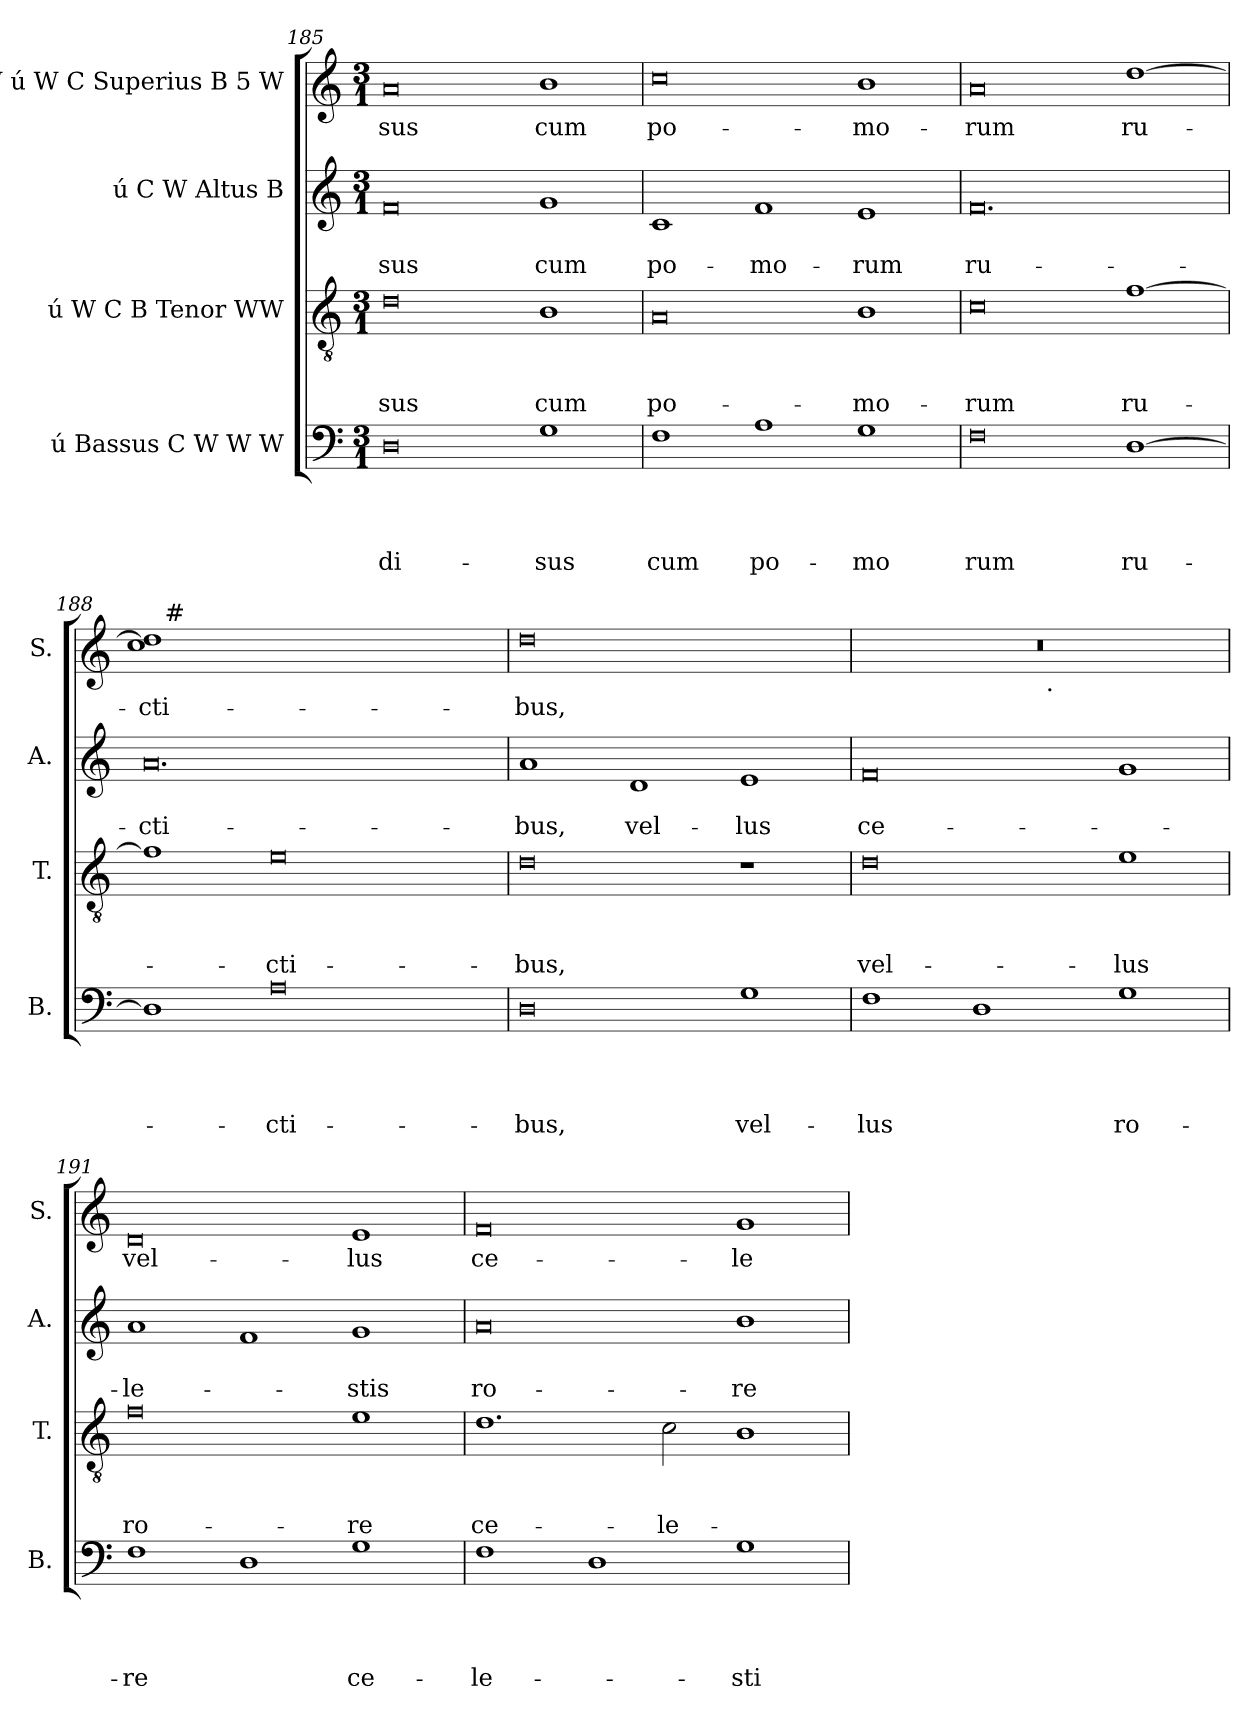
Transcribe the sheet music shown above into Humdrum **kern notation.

**kern	**text	**text	**text	**text	**kern	**text	**text	**text	**kern	**text	**text	**kern	**text
*part4	*part4	*part4	*part4	*part4	*part3	*part3	*part3	*part3	*part2	*part2	*part2	*part1	*part1
*staff4	*staff4	*staff4	*staff4	*staff4	*staff3	*staff3	*staff3	*staff3	*staff2	*staff2	*staff2	*staff1	*staff1
*I"ú Bassus C W W W	*	*	*	*	*I"ú W C B Tenor WW	*	*	*	*I"ú C W Altus B	*	*	*I"W ú W C Superius B 5 W	*
*I'B.	*	*	*	*	*I'T.	*	*	*	*I'A.	*	*	*I'S.	*
*clefF4	*	*	*	*	*clefGv2	*	*	*	*clefG2	*	*	*clefG2	*
*k[]	*	*	*	*	*k[]	*	*	*	*k[]	*	*	*k[]	*
*C:	*	*	*	*	*C:	*	*	*	*C:	*	*	*C:	*
*M3/1	*	*	*	*	*M3/1	*	*	*	*M3/1	*	*	*M3/1	*
=185	=185	=185	=185	=185	=185	=185	=185	=185	=185	=185	=185	=185	=185
!	!	!	!	!LO:LY:b:rj	!	!	!	!LO:LY:b	!	!	!LO:LY:b	!	!LO:LY:b
0D	.	.	.	-di-	0d	.	.	-sus	0f	.	-sus	0a	-sus
!	!	!	!	!LO:LY:b	!	!	!	!LO:LY:b	!	!	!LO:LY:b	!	!LO:LY:b
1G	.	.	.	-sus	1B	.	.	cum	1g	.	cum	1b	cum
=186	=186	=186	=186	=186	=186	=186	=186	=186	=186	=186	=186	=186	=186
!	!	!	!	!LO:LY:b	!	!	!	!LO:LY:b	!	!	!LO:LY:b	!	!LO:LY:b
1F	.	.	.	cum	0A	.	.	po-	1c	.	po-	0cc	po-
!	!	!	!	!LO:LY:b	!	!	!	!	!	!	!LO:LY:b	!	!
1A	.	.	.	po-	.	.	.	.	1f	.	-mo-	.	.
!	!	!	!	!LO:LY:b	!	!	!	!LO:LY:b	!	!	!LO:LY:b	!	!LO:LY:b
1G	.	.	.	-mo	1B	.	.	-mo-	1e	.	-rum	1b	-mo-
=187	=187	=187	=187	=187	=187	=187	=187	=187	=187	=187	=187	=187	=187
!	!	!	!	!LO:LY:b	!	!	!	!LO:LY:b	!	!	!LO:LY:b	!	!LO:LY:b
0F	.	.	.	rum	0c	.	.	-rum	0.f	.	ru-	0a	-rum
!	!	!	!	!LO:LY:b	!	!	!	!LO:LY:b	!	!	!	!	!LO:LY:b
[>1D	.	.	.	ru-	[>1f	.	.	ru-	.	.	.	[>1dd	ru-
=188	=188	=188	=188	=188	=188	=188	=188	=188	=188	=188	=188	=188	=188
!	!	!	!	!	!	!	!	!	!	!	!LO:LY:b	!	!LO:LY:b
*	*	*	*	*	*	*	*	*	*	*	*	*^	*
1D]	.	.	.	.	1f]	.	.	.	0.a	.	-cti-	1cc 1dd]	16ryy	-cti-
!	!	!	!	!	!	!	!	!	!	!	!	!	!LO:TX:a:t=#	!
.	.	.	.	.	.	.	.	.	.	.	.	.	1ryy	.
!	!	!	!	!LO:LY:b	!	!	!	!LO:LY:b	!	!	!	!	!	!
0A	.	.	.	-cti-	0e	.	.	-cti-	.	.	.	0ryy	.	.
.	.	.	.	.	.	.	.	.	.	.	.	.	1ryy	.
.	.	.	.	.	.	.	.	.	.	.	.	.	2...ryy	.
!!LO:LB:g=z
=189	=189	=189	=189	=189	=189	=189	=189	=189	=189	=189	=189	=189	=189	=189
!	!	!	!	!LO:LY:b	!	!	!	!LO:LY:b	!	!	!LO:LY:b	!	!	!LO:LY:b
*	*	*	*	*	*	*	*	*	*	*	*	*v	*v	*
0D	.	.	.	-bus,	0d	.	.	-bus,	1a	.	-bus,	0dd	-bus,
!	!	!	!	!	!	!	!	!	!	!	!LO:LY:b	!	!
.	.	.	.	.	.	.	.	.	1d	.	vel-	.	.
!	!	!	!	!LO:LY:b	!	!	!	!	!	!	!LO:LY:b	!	!
1G	.	.	.	vel-	1r	.	.	.	1e	.	-lus	1ryy	.
=190	=190	=190	=190	=190	=190	=190	=190	=190	=190	=190	=190	=190	=190
!	!	!	!	!LO:LY:b	!	!	!	!LO:LY:b	!	!	!LO:LY:b	!	!
*	*	*	*	*	*	*	*	*	*	*	*	*^	*
1F	.	.	.	-lus	0d	.	.	vel-	0f	.	ce-	0.r	1.ryy	.
1D	.	.	.	.	.	.	.	.	.	.	.	.	.	.
!	!	!	!	!	!	!	!	!	!	!	!	!	!LO:TX:b:t=.	!
.	.	.	.	.	.	.	.	.	.	.	.	.	1.ryy	.
!	!	!	!	!LO:LY:b	!	!	!	!LO:LY:b	!	!	!	!	!	!
1G	.	.	.	ro-	1e	.	.	-lus	1g	.	.	.	.	.
=191	=191	=191	=191	=191	=191	=191	=191	=191	=191	=191	=191	=191	=191	=191
!	!	!	!	!LO:LY:b	!	!	!	!LO:LY:b:rj	!	!	!LO:LY:b	!	!	!LO:LY:b
*	*	*	*	*	*	*	*	*	*	*	*	*v	*v	*
1F	.	.	.	-re	0f	.	.	ro-	1a	.	-le-	0d	vel-
1D	.	.	.	.	.	.	.	.	1f	.	.	.	.
!	!	!	!	!LO:LY:b	!	!	!	!LO:LY:b	!	!	!LO:LY:b	!	!LO:LY:b
1G	.	.	.	ce-	1e	.	.	-re	1g	.	-stis	1e	-lus
=192	=192	=192	=192	=192	=192	=192	=192	=192	=192	=192	=192	=192	=192
!	!	!	!	!LO:LY:b	!	!	!	!LO:LY:b	!	!	!LO:LY:b:rj	!	!LO:LY:b:rj
1F	.	.	.	-le-	1.d	.	.	ce-	0a	.	ro-	0f	ce-
1D	.	.	.	.	.	.	.	.	.	.	.	.	.
!	!	!	!	!	!	!	!	!LO:LY:b	!	!	!	!	!
.	.	.	.	.	2c\	.	.	-le-	.	.	.	.	.
!	!	!	!	!LO:LY:b	!	!	!	!	!	!	!LO:LY:b	!	!LO:LY:b
1G	.	.	.	-sti	1B	.	.	.	1b	.	-re	1g	-le-
=	=	=	=	=	=	=	=	=	=	=	=	=	=
*-	*-	*-	*-	*-	*-	*-	*-	*-	*-	*-	*-	*-	*-
